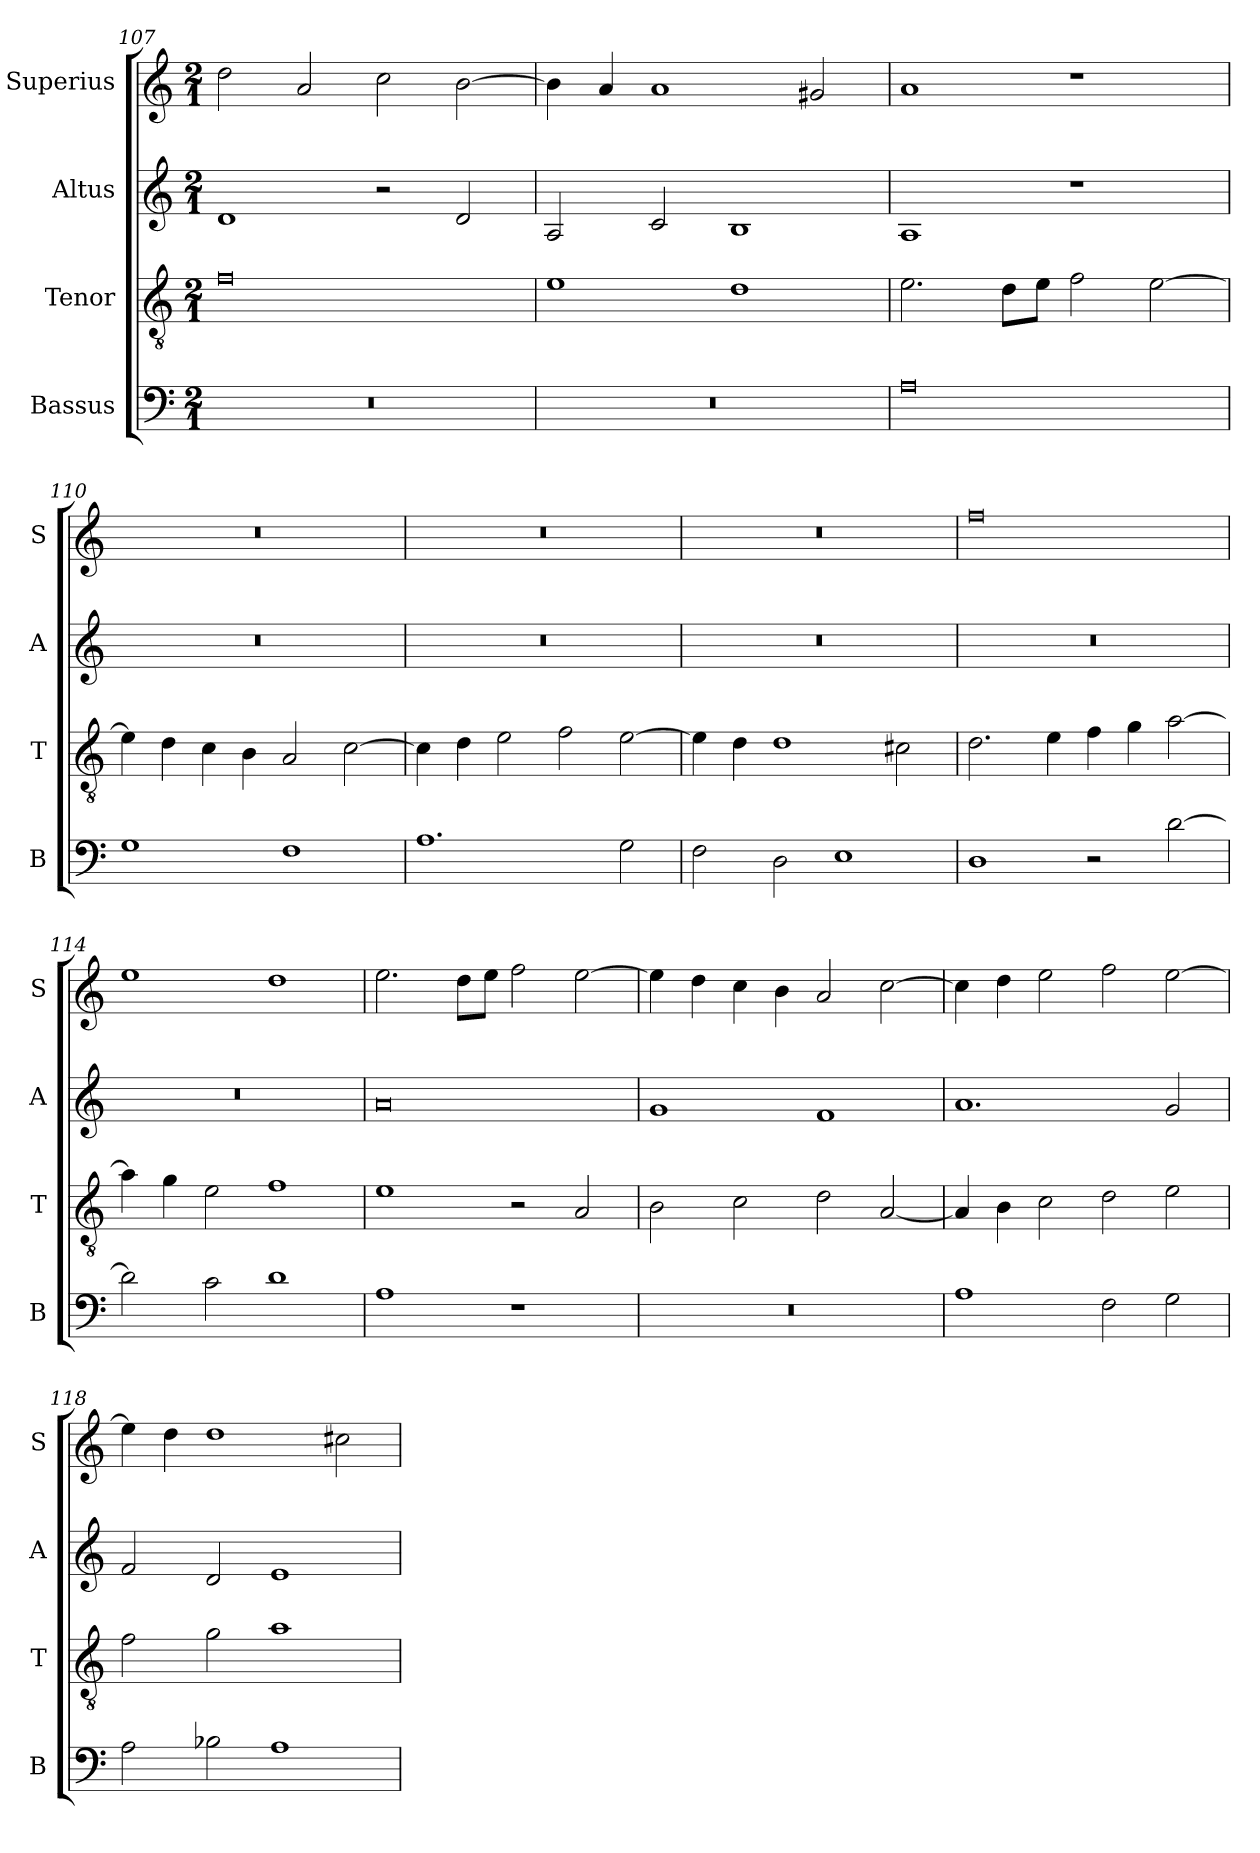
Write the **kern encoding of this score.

**kern	**kern	**kern	**kern
*part4	*part3	*part2	*part1
*staff4	*staff3	*staff2	*staff1
*I"Bassus	*I"Tenor	*I"Altus	*I"Superius
*I'B	*I'T	*I'A	*I'S
*clefF4	*clefGv2	*clefG2	*clefG2
*k[]	*k[]	*k[]	*k[]
*C:	*C:	*C:	*C:
*M2/1	*M2/1	*M2/1	*M2/1
=107	=107	=107	=107
0r	0f	1d	2dd
.	.	.	2a
.	.	2r	2cc
.	.	2d	[2b
=108	=108	=108	=108
0r	1e	2A	4b]
.	.	.	4a
.	.	2c	1a
.	1d	1B	.
.	.	.	2g#X
=109	=109	=109	=109
0A	2.e	1A	1a
.	8dL	.	.
.	8eJ	.	.
.	2f	1r	1r
.	[2e	.	.
=110	=110	=110	=110
1G	4e]	0r	0r
.	4d	.	.
.	4c	.	.
.	4B	.	.
1F	2A	.	.
.	[2c	.	.
=111	=111	=111	=111
1.A	4c]	0r	0r
.	4d	.	.
.	2e	.	.
.	2f	.	.
2G	[2e	.	.
=112	=112	=112	=112
2F	4e]	0r	0r
.	4d	.	.
2D	1d	.	.
1E	.	.	.
.	2c#X	.	.
=113	=113	=113	=113
1D	2.d	0r	0ff
.	4e	.	.
2r	4f	.	.
.	4g	.	.
[2d	[2a	.	.
=114	=114	=114	=114
2d]	4a]	0r	1ee
.	4g	.	.
2c	2e	.	.
1d	1f	.	1dd
=115	=115	=115	=115
1A	1e	0a	2.ee
.	.	.	8ddL
.	.	.	8eeJ
1r	2r	.	2ff
.	2A	.	[2ee
=116	=116	=116	=116
0r	2B	1g	4ee]
.	.	.	4dd
.	2c	.	4cc
.	.	.	4b
.	2d	1f	2a
.	[2A	.	[2cc
=117	=117	=117	=117
1A	4A]	1.a	4cc]
.	4B	.	4dd
.	2c	.	2ee
2F	2d	.	2ff
2G	2e	2g	[2ee
=118	=118	=118	=118
2A	2f	2f	4ee]
.	.	.	4dd
2B-X	2g	2d	1dd
1A	1a	1e	.
.	.	.	2cc#X
=	=	=	=
*-	*-	*-	*-
